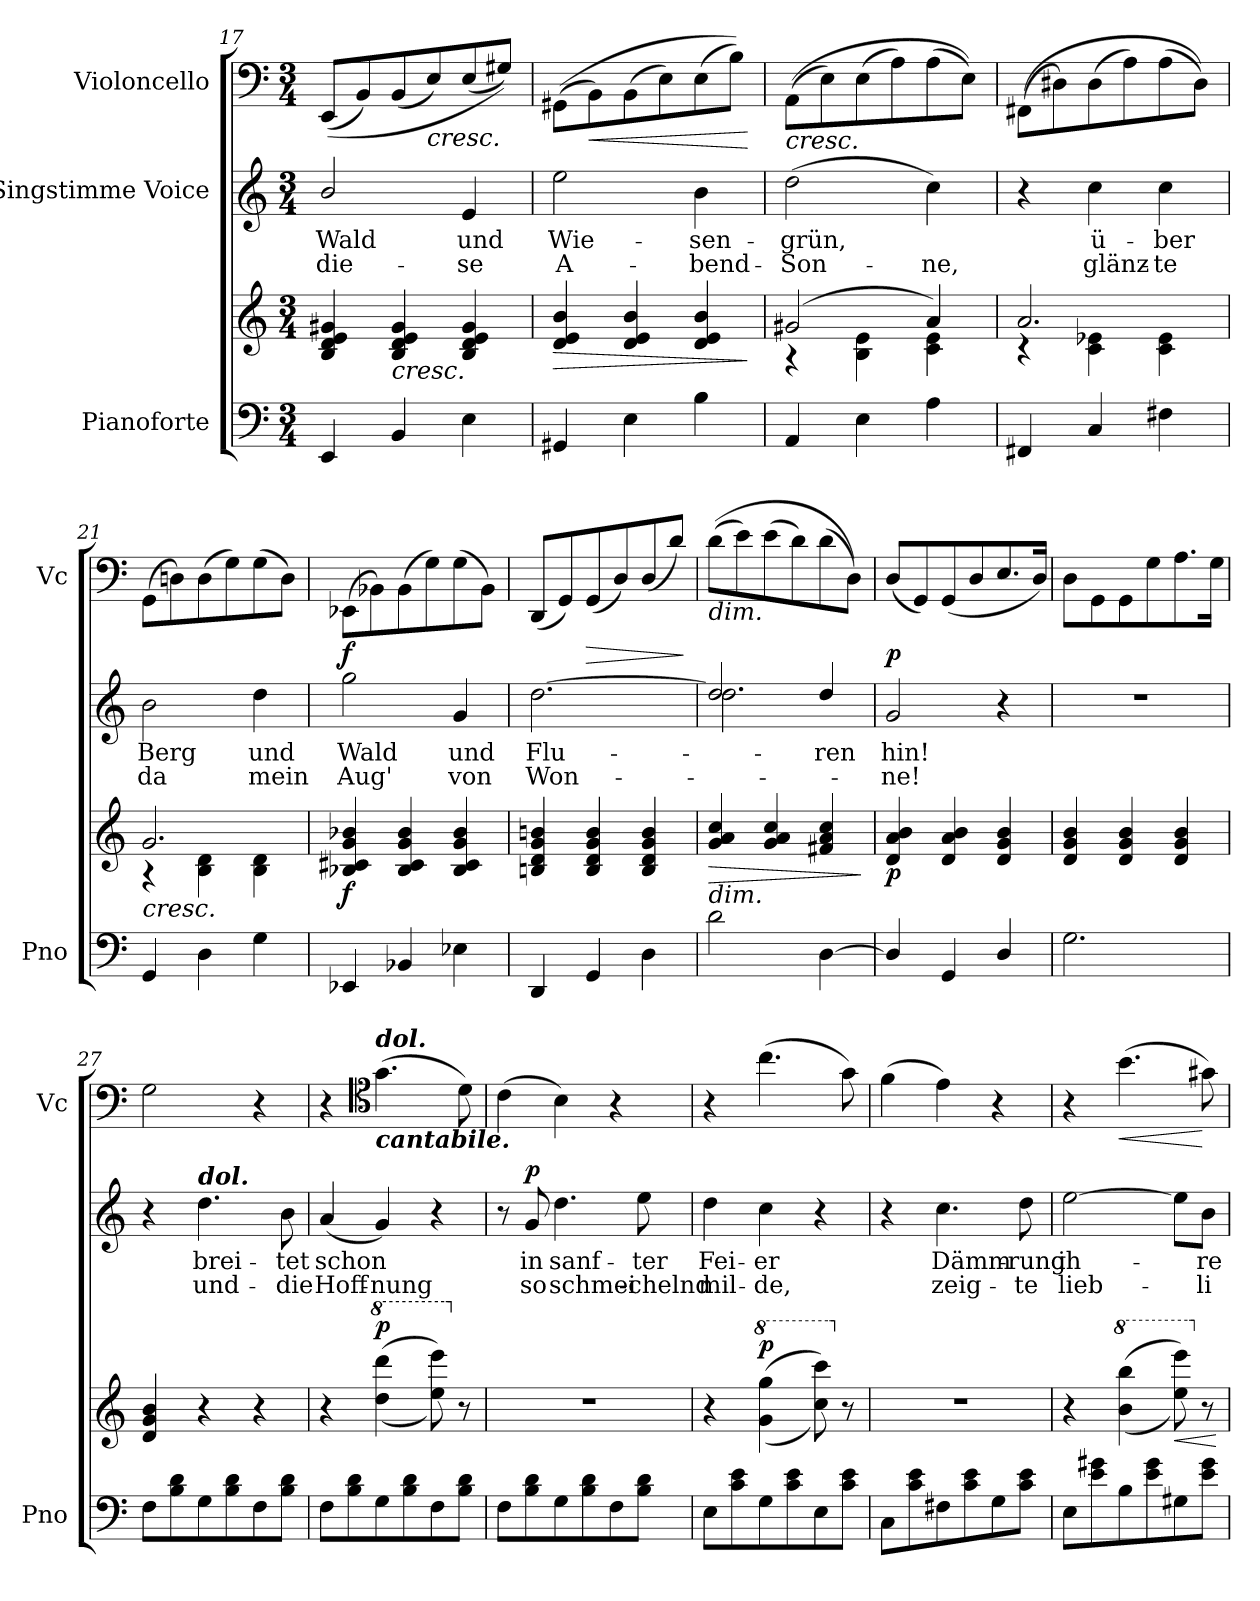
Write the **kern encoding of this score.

**kern	**kern	**dynam	**kern	**text	**text	**dynam	**kern	**dynam
*part3	*part3	*part3	*part2	*part2	*part2	*part2	*part1	*part1
*staff4	*staff3	*staff3/4	*staff2	*staff2	*staff2	*staff2	*staff1	*staff1
*I"Pianoforte	*	*	*I"Singstimme Voice	*	*	*	*I"Violoncello	*
*I'Pno	*	*	*	*	*	*	*I'Vc	*
*clefF4	*clefG2	*	*clefG2	*	*	*	*clefF4	*
*k[]	*k[]	*	*k[]	*	*	*	*k[]	*
*M3/4	*M3/4	*	*M3/4	*	*	*	*M3/4	*
=17	=17	=17	=17	=17	=17	=17	=17	=17
!	!	!	!	!LO:LY:b	!LO:LY:b	!	!	!
4EE/	4B/ 4d/ 4e/ 4g#X/	.	2b/	Wald	die-	.	((8EE/L	.
.	.	.	.	.	.	.	8BB/)	.
!	!LO:TX:b:i:t=cresc.	!	!	!	!	!	!	!
4BB/	4B/ 4d/ 4e/ 4g#/	.	.	.	.	.	(8BB/	.
!	!	!	!	!	!	!	!LO:TX:b:i:t=cresc.	!
.	.	.	.	.	.	.	8E/)	.
!	!	!	!	!LO:LY:b	!LO:LY:b	!	!	!
4E\	4B/ 4d/ 4e/ 4g#/	.	4e/	und	-se	.	(8E/	.
.	.	.	.	.	.	.	8G#X/J))	.
=18	=18	=18	=18	=18	=18	=18	=18	=18
!	!	!LO:HP:b	!	!LO:LY:b	!LO:LY:b	!	!	!
4GG#X/	4d/ 4e/ 4b/	>	2ee\	Wie-	A-	.	((8GG#X\L	.
!	!	!	!	!	!	!	!	!LO:HP:b
.	.	.	.	.	.	.	8BB\)	<
4E\	4d/ 4e/ 4b/	.	.	.	.	.	(8BB\	.
.	.	.	.	.	.	.	8E\)	.
!	!	!	!	!LO:LY:b	!LO:LY:b	!	!	!
4B\	4d/ 4e/ 4b/	.	4b\	-sen-	-bend-	.	(8E\	.
.	.	.	.	.	.	.	8B\J))	.
.	.	]	.	.	.	.	.	[
!!LO:LB:g=z
=19	=19	=19	=19	=19	=19	=19	=19	=19
*	*^	*	*	*	*	*	*	*
!	!	!	!	!	!	!	!	!LO:TX:b:i:t=cresc.	!
!	!	!	!	!	!LO:LY:b	!LO:LY:b	!	!	!
4AA/	(2g#X/	4r	.	(2dd\	-grün,	-Son-	.	((8AA\L	.
.	.	.	.	.	.	.	.	8E\)	.
4E\	.	4B\ 4e\	.	.	.	.	.	(8E\	.
.	.	.	.	.	.	.	.	8A\)	.
!	!	!	!	!	!	!LO:LY:b	!	!	!
4A\	4a/)	4c\ 4e\	.	4cc\)	.	-ne,	.	(8A\	.
.	.	.	.	.	.	.	.	8E\J))	.
=20	=20	=20	=20	=20	=20	=20	=20	=20	=20
4FF#X/	2.a/	4r	.	4r	.	.	.	((8FF#X\L	.
.	.	.	.	.	.	.	.	8D#X\)	.
!	!	!	!	!	!LO:LY:b	!LO:LY:b	!	!	!
4C/	.	4c\ 4e-X\	.	4cc\	ü-	glänz-	.	(8D#\	.
.	.	.	.	.	.	.	.	8A\)	.
!	!	!	!	!	!LO:LY:b	!LO:LY:b	!	!	!
4F#X\	.	4c\ 4e-\	.	4cc\	-ber	-te	.	(8A\	.
.	.	.	.	.	.	.	.	8D#\J))	.
!!LO:PB:g=z
=21	=21	=21	=21	=21	=21	=21	=21	=21	=21
!	!LO:TX:b:i:t=cresc.	!	!	!	!	!	!	!	!
!	!	!	!	!	!LO:LY:b	!LO:LY:b	!	!	!
4GG/	2.g/	4r	.	2b\	Berg	da	.	(8GG\L	.
.	.	.	.	.	.	.	.	8Dn\)	.
4D\	.	4B\ 4d\	.	.	.	.	.	(8D\	.
.	.	.	.	.	.	.	.	8G\)	.
!	!	!	!	!	!LO:LY:b	!LO:LY:b	!	!	!
4G\	.	4B\ 4d\	.	4dd\	und	mein	.	(8G\	.
.	.	.	.	.	.	.	.	8D\J)	.
*	*v	*v	*	*	*	*	*	*	*
=22	=22	=22	=22	=22	=22	=22	=22	=22
!	!	!LO:DY:b	!	!LO:LY:b	!LO:LY:b	!	!	!LO:DY:b
4EE-X/	4B-X/ 4c#X/ 4g/ 4b-X/	f	2gg\	Wald	Aug'	.	(8EE-X\L	f
.	.	.	.	.	.	.	8BB-X\)	.
4BB-X/	4B-/ 4c#/ 4g/ 4b-/	.	.	.	.	.	(8BB-\	.
.	.	.	.	.	.	.	8G\)	.
!	!	!	!	!LO:LY:b	!LO:LY:b	!	!	!
4E-X\	4B-/ 4c#/ 4g/ 4b-/	.	4g/	und	von	.	(8G\	.
.	.	.	.	.	.	.	8BB-\J)	.
=23	=23	=23	=23	=23	=23	=23	=23	=23
!	!	!	!	!LO:LY:b	!LO:LY:b	!	!	!
4DD/	4Bn/ 4d/ 4g/ 4bn/	.	[2.dd\	Flu-	Won-	.	(8DD/L	.
.	.	.	.	.	.	.	8GG/)	.
!	!	!	!	!	!	!	!	!LO:HP:b
4GG/	4B/ 4d/ 4g/ 4b/	.	.	.	.	.	(8GG/	>
.	.	.	.	.	.	.	8D/)	.
4D\	4B/ 4d/ 4g/ 4b/	.	.	.	.	.	(8D/	.
.	.	.	.	.	.	.	8d/J)	.
.	.	.	.	.	.	.	.	]
=24	=24	=24	=24	=24	=24	=24	=24	=24
!	!	!	!	!	!	!	!LO:TX:b:i:t=dim.	!
!	!LO:TX:b:i:t=dim.	!	!	!	!	!	!	!
!	!	!LO:HP:b	!	!	!	!	!	!
*	*	*	*^	*	*	*	*	*
2d\	4g/ 4a/ 4cc/	>	2dd/]	2.dd\	.	.	.	((8d\L	.
.	.	.	.	.	.	.	.	8e\)	.
.	4g/ 4a/ 4cc/	.	.	.	.	.	.	(8e\	.
.	.	.	.	.	.	.	.	8d\)	.
!	!	!	!	!	!LO:LY:b	!	!	!	!
[<4D\	4f#X/ 4a/ 4cc/	.	4dd/	.	-ren	.	.	(8d\	.
.	.	.	.	.	.	.	.	8D\J))	.
*	*	*	*v	*v	*	*	*	*	*
.	.	]	.	.	.	.	.	.
=25	=25	=25	=25	=25	=25	=25	=25	=25
!	!	!LO:DY:b	!	!LO:LY:b	!LO:LY:b	!	!	!LO:DY:b
4D/]	4d/ 4a/ 4b/	p	2g/	hin!	-ne!	.	(8D/L	p
.	.	.	.	.	.	.	8GG/)	.
4GG/	4d/ 4a/ 4b/	.	.	.	.	.	(8GG/	.
.	.	.	.	.	.	.	8D/	.
4D/	4d/ 4g/ 4b/	.	4r	.	.	.	8.E/	.
.	.	.	.	.	.	.	16D/Jk)	.
!!LO:LB:g=z
=26	=26	=26	=26	=26	=26	=26	=26	=26
2.G\	4d/ 4g/ 4b/	.	2.r	.	.	.	8D\L	.
.	.	.	.	.	.	.	8GG\	.
.	4d/ 4g/ 4b/	.	.	.	.	.	8GG\	.
.	.	.	.	.	.	.	8G\	.
.	4d/ 4g/ 4b/	.	.	.	.	.	8.A\	.
.	.	.	.	.	.	.	16G\Jk	.
!!LO:LB:g=z
=27	=27	=27	=27	=27	=27	=27	=27	=27
8F\L	4d/ 4g/ 4b/	.	4r	.	.	.	2G\	.
8B\ 8d\	.	.	.	.	.	.	.	.
!	!	!	!LO:TX:a:Bi:t=dol.	!	!	!	!	!
!	!	!	!	!LO:LY:b	!LO:LY:b	!	!	!
8G\	4r	.	4.dd\	brei-	und-	.	.	.
8B\ 8d\	.	.	.	.	.	.	.	.
8F\	4r	.	.	.	.	.	4r	.
!	!	!	!	!LO:LY:b	!LO:LY:b	!	!	!
8B\ 8d\J	.	.	8b\	-tet	-die	.	.	.
=28	=28	=28	=28	=28	=28	=28	=28	=28
!	!	!	!	!LO:LY:b	!LO:LY:b	!	!	!
8F\L	4r	.	(>4a/	schon	Hoff-	.	4r	.
8B\ 8d\	.	.	.	.	.	.	.	.
*	*	*	*	*	*	*	*clefC4	*
*	*8va	*	*	*	*	*	*	*
!	!	!	!	!	!	!	!LO:TX:a:Bi:t=dol.	!
!	!	!	!	!	!	!	!LO:TX:b:Bi:t=cantabile.	!
!	!	!LO:DY:a	!	!	!LO:LY:b	!	!	!
8G\	((4ddd\ 4dddd\	p	4g/)	.	-nung	.	(4.g\	.
8B\ 8d\	.	.	.	.	.	.	.	.
8F\	8eee\ 8eeee\))	.	4r	.	.	.	.	.
*	*X8va	*	*	*	*	*	*	*
8B\ 8d\J	8r	.	.	.	.	.	8d\)	.
=29	=29	=29	=29	=29	=29	=29	=29	=29
!	!	!LO:DY:a=2	!	!	!	!	!	!
!	!	!LO:DY:n=1:a=2	!	!	!	!	!	!
8F\L	2.r	other-dynamics pp	8r	.	.	.	(4c\	.
!	!	!	!	!LO:LY:b	!LO:LY:b	!LO:DY:a	!	!
8B\ 8d\	.	.	8g/	in	so	p	.	.
!	!	!	!	!LO:LY:b	!LO:LY:b	!	!	!
8G\	.	.	4.dd\	sanf-	schmei-	.	4B\)	.
8B\ 8d\	.	.	.	.	.	.	.	.
8F\	.	.	.	.	.	.	4r	.
!	!	!	!	!LO:LY:b	!LO:LY:b	!	!	!
8B\ 8d\J	.	.	8ee\	-ter	-chelnd	.	.	.
=30	=30	=30	=30	=30	=30	=30	=30	=30
!	!	!	!	!LO:LY:b	!LO:LY:b	!	!	!
8E\L	4r	.	4dd\	Fei-	mil-	.	4r	.
8c\ 8e\	.	.	.	.	.	.	.	.
*	*8va	*	*	*	*	*	*	*
!	!	!LO:DY:a	!	!LO:LY:b	!LO:LY:b	!	!	!
8G\	((<4gg\ 4ggg\	p	4cc\	-er	-de,	.	(4.cc\	.
8c\ 8e\	.	.	.	.	.	.	.	.
8E\	8ccc\ 8cccc\))	.	4r	.	.	.	.	.
*	*X8va	*	*	*	*	*	*	*
8c\ 8e\J	8r	.	.	.	.	.	8g\)	.
=31	=31	=31	=31	=31	=31	=31	=31	=31
8C\L	2.r	.	4r	.	.	.	(4f\	.
8c\ 8e\	.	.	.	.	.	.	.	.
!	!	!	!	!LO:LY:b	!LO:LY:b	!	!	!
8F#X\	.	.	4.cc\	Dämm-	zeig-	.	4e\)	.
8c\ 8e\	.	.	.	.	.	.	.	.
8G\	.	.	.	.	.	.	4r	.
!	!	!	!	!LO:LY:b	!LO:LY:b	!	!	!
8c\ 8e\J	.	.	8dd\	-rung	-te	.	.	.
!!LO:PB:g=z
=32	=32	=32	=32	=32	=32	=32	=32	=32
!	!	!	!	!LO:LY:b	!LO:LY:b	!	!	!
8E\L	4r	.	[2ee\	ih-	lieb-	.	4r	.
8e\ 8g#X\	.	.	.	.	.	.	.	.
*	*8va	*	*	*	*	*	*	*
!	!	!	!	!	!	!	!	!LO:HP:b
8B\	((4bb\ 4bbb\	.	.	.	.	.	(4.b\	<
8e\ 8g#\	.	.	.	.	.	.	.	.
!	!	!LO:HP:b	!	!	!	!	!	!
8G#X\	8eee\ 8eeee\))	<	8ee\L]	.	.	.	.	.
*	*X8va	*	*	*	*	*	*	*
!	!	!	!	!LO:LY:b	!LO:LY:b	!	!	!
8e\ 8g#\J	8r	.	8b\J	-re	-li-	.	8g#X\)	[
.	.	[	.	.	.	.	.	.
=	=	=	=	=	=	=	=	=
*-	*-	*-	*-	*-	*-	*-	*-	*-
